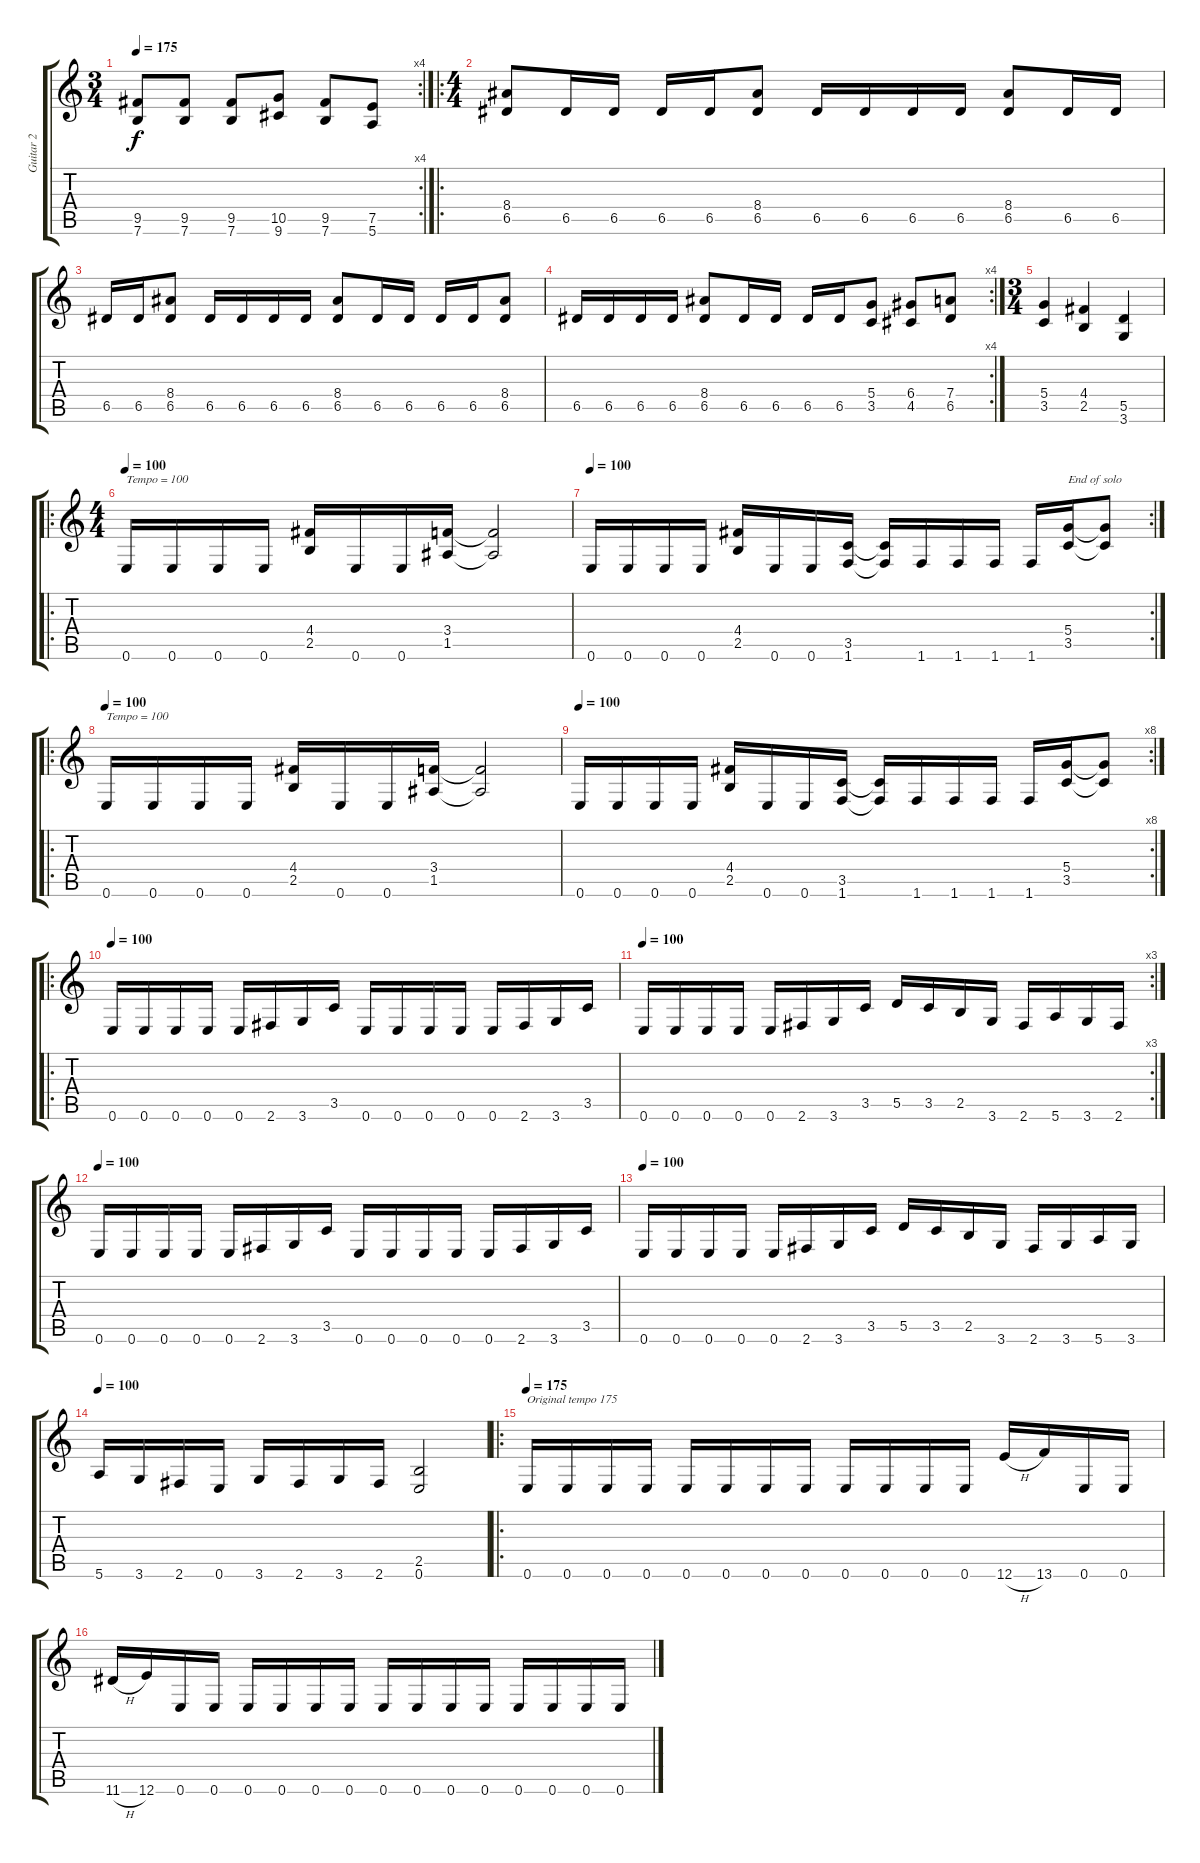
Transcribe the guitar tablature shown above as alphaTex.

\track ("Guitar 2" "Guitar 2") {instrument overdrivenguitar}
\staff {score tabs}
\tuning (E4 B3 G3 D3 A2 E2) {hide}
\rc 4
\ts (3 4)
\tempo 175
\clef g2
\ks c
(9.5 7.6).8{dy f} (9.5 7.6).8 (9.5 7.6).8 (10.5 9.6).8 (9.5 7.6).8 (7.5 5.6).8 |
\ro
\ts (4 4)
(8.4 6.5).8 6.5.16 6.5.16 6.5.16 6.5.16 (8.4 6.5).8 6.5.16 6.5.16 6.5.16 6.5.16 (8.4 6.5).8 6.5.16 6.5.16 |
6.5.16 6.5.16 (8.4 6.5).8 6.5.16 6.5.16 6.5.16 6.5.16 (8.4 6.5).8 6.5.16 6.5.16 6.5.16 6.5.16 (8.4 6.5).8 |
\rc 4
6.5.16 6.5.16 6.5.16 6.5.16 (8.4 6.5).8 6.5.16 6.5.16 6.5.16 6.5.16 (5.4 3.5).8 (6.4 4.5).8 (7.4 6.5).8 |
\ts (3 4)
(5.4 3.5).4 (4.4 2.5).4 (5.5 3.6).4 |
\ro
\ts (4 4)
\tempo 100
0.6.16{txt "Tempo = 100"} 0.6.16 0.6.16 0.6.16 (4.4 2.5).16 0.6.16 0.6.16 (3.4 1.5).16 (3.4{t} 1.5{t}).2 |
\rc 2
\tempo 100
0.6.16 0.6.16 0.6.16 0.6.16 (4.4 2.5).16 0.6.16 0.6.16 (3.5 1.6).16 (3.5{t} 1.6{t}).16 1.6.16 1.6.16 1.6.16 1.6.16 (5.4 3.5).16{txt "End of solo"} (5.4{t} 3.5{t}).8 |
\ro
\tempo 100
0.6.16{txt "Tempo = 100"} 0.6.16 0.6.16 0.6.16 (4.4 2.5).16 0.6.16 0.6.16 (3.4 1.5).16 (3.4{t} 1.5{t}).2 |
\rc 8
\tempo 100
0.6.16 0.6.16 0.6.16 0.6.16 (4.4 2.5).16 0.6.16 0.6.16 (3.5 1.6).16 (3.5{t} 1.6{t}).16 1.6.16 1.6.16 1.6.16 1.6.16 (5.4 3.5).16 (5.4{t} 3.5{t}).8 |
\ro
\tempo 100
0.6.16 0.6.16 0.6.16 0.6.16 0.6.16 2.6.16 3.6.16 3.5.16 0.6.16 0.6.16 0.6.16 0.6.16 0.6.16 2.6.16 3.6.16 3.5.16 |
\rc 3
\tempo 100
0.6.16 0.6.16 0.6.16 0.6.16 0.6.16 2.6.16 3.6.16 3.5.16 5.5.16 3.5.16 2.5.16 3.6.16 2.6.16 5.6.16 3.6.16 2.6.16 |
\tempo 100
0.6.16 0.6.16 0.6.16 0.6.16 0.6.16 2.6.16 3.6.16 3.5.16 0.6.16 0.6.16 0.6.16 0.6.16 0.6.16 2.6.16 3.6.16 3.5.16 |
\tempo 100
0.6.16 0.6.16 0.6.16 0.6.16 0.6.16 2.6.16 3.6.16 3.5.16 5.5.16 3.5.16 2.5.16 3.6.16 2.6.16 3.6.16 5.6.16 3.6.16 |
\tempo 100
5.6.16 3.6.16 2.6.16 0.6.16 3.6.16 2.6.16 3.6.16 2.6.16 (2.5 0.6).2 |
\ro
\tempo 175
0.6.16{txt "Original tempo 175"} 0.6.16 0.6.16 0.6.16 0.6.16 0.6.16 0.6.16 0.6.16 0.6.16 0.6.16 0.6.16 0.6.16 12.6{h}.16 13.6.16 0.6.16 0.6.16 |
11.6{h}.16 12.6.16 0.6.16 0.6.16 0.6.16 0.6.16 0.6.16 0.6.16 0.6.16 0.6.16 0.6.16 0.6.16 0.6.16 0.6.16 0.6.16 0.6.16
